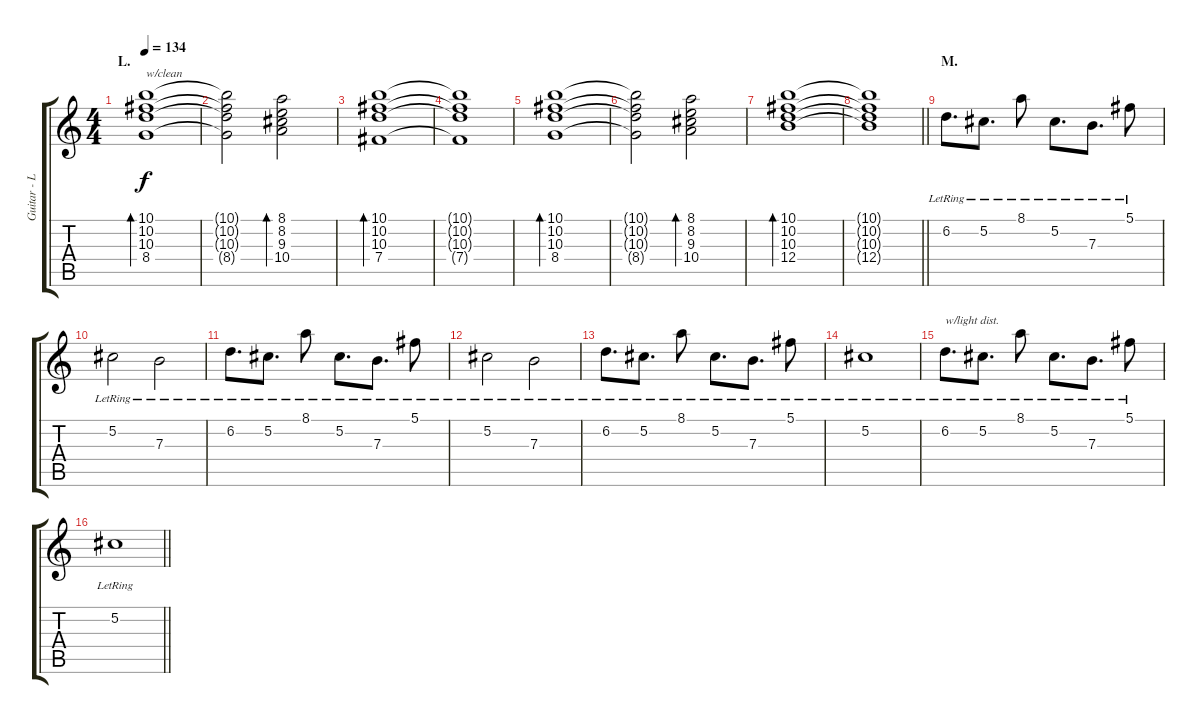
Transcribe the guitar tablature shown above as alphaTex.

\track ("Guitar - Left" "Guitar - L") {instrument distortionguitar}
\staff {score tabs}
\tuning (Db4 Ab3 E3 B2 Gb2 B1) {hide}
\ts (4 4)
\section ("" "L.")
\tempo 134
\clef g2
\ks c
(10.1 10.2 10.3 8.4).1{bd 240 txt "w/clean" dy f volume 10 balance 8 instrument electricguitarjazz} |
(10.1{t} 10.2{t} 10.3{t} 8.4{t}).2 (8.1 8.2 9.3 10.4).2{bd 240} |
(10.1 10.2 10.3 7.4).1{bd 240} |
(10.1{t} 10.2{t} 10.3{t} 7.4{t}).1 |
(10.1 10.2 10.3 8.4).1{bd 240} |
(10.1{t} 10.2{t} 10.3{t} 8.4{t}).2 (8.1 8.2 9.3 10.4).2{bd 240} |
(10.1 10.2 10.3 12.4).1{bd 240} |
\barLineRight lightlight
(10.1{t} 10.2{t} 10.3{t} 12.4{t}).1 |
\section ("" "M.")
6.2{lr}.8{d} 5.2{lr}.8{d} 8.1{lr}.8 5.2{lr}.8{d} 7.3{lr}.8{d} 5.1{lr}.8 |
5.2{lr}.2 7.3{lr}.2 |
6.2{lr}.8{d} 5.2{lr}.8{d} 8.1{lr}.8 5.2{lr}.8{d} 7.3{lr}.8{d} 5.1{lr}.8 |
5.2{lr}.2 7.3{lr}.2 |
6.2{lr}.8{d} 5.2{lr}.8{d} 8.1{lr}.8 5.2{lr}.8{d} 7.3{lr}.8{d} 5.1{lr}.8 |
5.2{lr}.1 |
6.2{lr}.8{d txt "w/light dist." volume 12 instrument overdrivenguitar} 5.2{lr}.8{d} 8.1{lr}.8 5.2{lr}.8{d} 7.3{lr}.8{d} 5.1{lr}.8 |
\barLineRight lightlight
5.2{lr}.1
